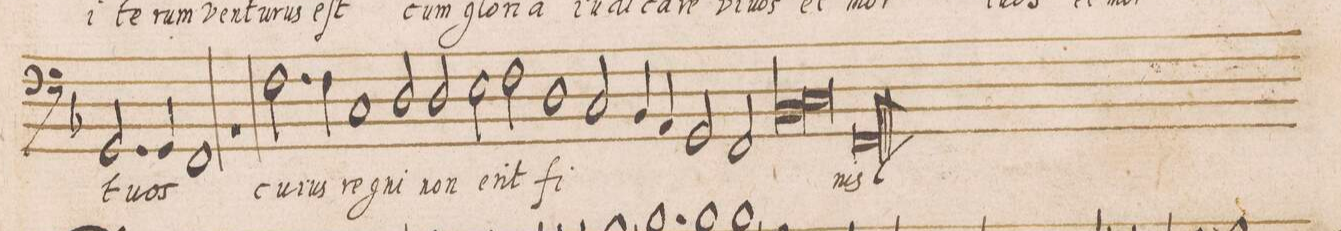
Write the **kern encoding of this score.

**kern	**text
*I"BASSUS	*
*clefF4	*
*k[b-]	*
*met(C)	*
*M2/1	*
*Xlig	*
2.GG/	-tu-
4GG/	-os
=105-	=105-
1FF	.
1r	.
=106-	=106-
2.F\	cu-
4F\	-ius
1C	re-
=107-	=107-
2D/	-gni
2D/	non
2E\	e-
2F\	-rit
=108-	=108-
1D	fi-
2C/	.
4BB-/	.
4AA/	.
=109-	=109-
2GG/	.
2FF/	.
*lig	*
1BB-	.
=110-	=110-
1C	.
*Xlig	*
1FF	-nis
=111||-	=111||-
*M3/1	*
*met(O)	*
*-	*-
